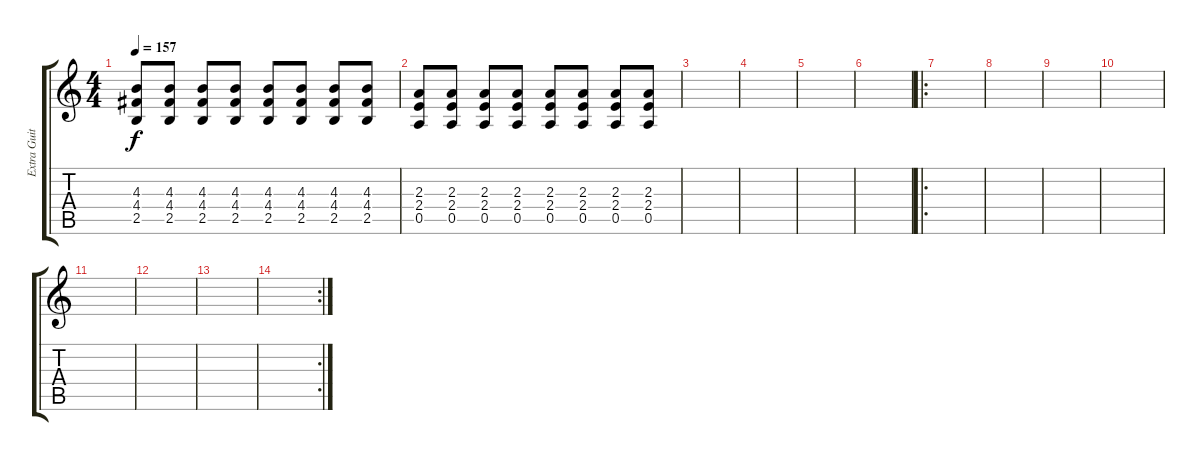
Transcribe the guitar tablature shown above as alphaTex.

\track ("Extra Guitar" "Extra Guit") {instrument distortionguitar}
\staff {score tabs}
\tuning (E4 B3 G3 D3 A2 E2) {hide}
\ts (4 4)
\tempo 157
\clef g2
\ks c
(4.3 4.4 2.5).8{dy f} (4.3 4.4 2.5).8 (4.3 4.4 2.5).8 (4.3 4.4 2.5).8 (4.3 4.4 2.5).8 (4.3 4.4 2.5).8 (4.3 4.4 2.5).8 (4.3 4.4 2.5).8 |
(2.3 2.4 0.5).8 (2.3 2.4 0.5).8 (2.3 2.4 0.5).8 (2.3 2.4 0.5).8 (2.3 2.4 0.5).8 (2.3 2.4 0.5).8 (2.3 2.4 0.5).8 (2.3 2.4 0.5).8 |
|
|
|
|
\ro
|
|
|
|
|
|
|
\rc 2
